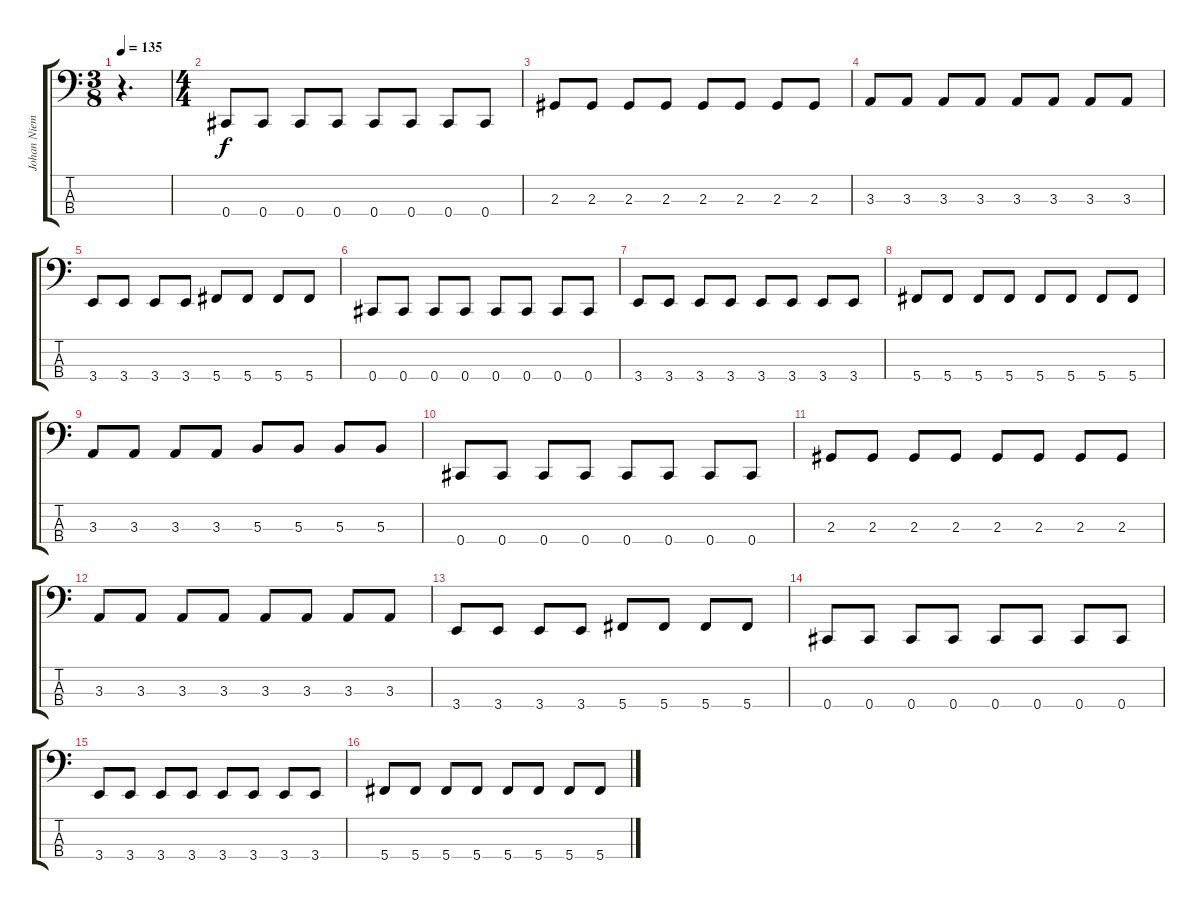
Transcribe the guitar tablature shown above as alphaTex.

\track ("Johan Niemann" "Johan Niem") {instrument electricbassfinger}
\staff {score tabs}
\tuning (E2 B1 Gb1 Db1) {hide}
\ts (3 8)
\tempo 135
\clef f4
\ks c
r.4{d dy f instrument electricbassfinger} |
\ts (4 4)
0.4.8 0.4.8 0.4.8 0.4.8 0.4.8 0.4.8 0.4.8 0.4.8 |
2.3.8 2.3.8 2.3.8 2.3.8 2.3.8 2.3.8 2.3.8 2.3.8 |
3.3.8 3.3.8 3.3.8 3.3.8 3.3.8 3.3.8 3.3.8 3.3.8 |
3.4.8 3.4.8 3.4.8 3.4.8 5.4.8 5.4.8 5.4.8 5.4.8 |
0.4.8 0.4.8 0.4.8 0.4.8 0.4.8 0.4.8 0.4.8 0.4.8 |
3.4.8 3.4.8 3.4.8 3.4.8 3.4.8 3.4.8 3.4.8 3.4.8 |
5.4.8 5.4.8 5.4.8 5.4.8 5.4.8 5.4.8 5.4.8 5.4.8 |
3.3.8 3.3.8 3.3.8 3.3.8 5.3.8 5.3.8 5.3.8 5.3.8 |
0.4.8 0.4.8 0.4.8 0.4.8 0.4.8 0.4.8 0.4.8 0.4.8 |
2.3.8 2.3.8 2.3.8 2.3.8 2.3.8 2.3.8 2.3.8 2.3.8 |
3.3.8 3.3.8 3.3.8 3.3.8 3.3.8 3.3.8 3.3.8 3.3.8 |
3.4.8 3.4.8 3.4.8 3.4.8 5.4.8 5.4.8 5.4.8 5.4.8 |
0.4.8 0.4.8 0.4.8 0.4.8 0.4.8 0.4.8 0.4.8 0.4.8 |
3.4.8 3.4.8 3.4.8 3.4.8 3.4.8 3.4.8 3.4.8 3.4.8 |
5.4.8 5.4.8 5.4.8 5.4.8 5.4.8 5.4.8 5.4.8 5.4.8
